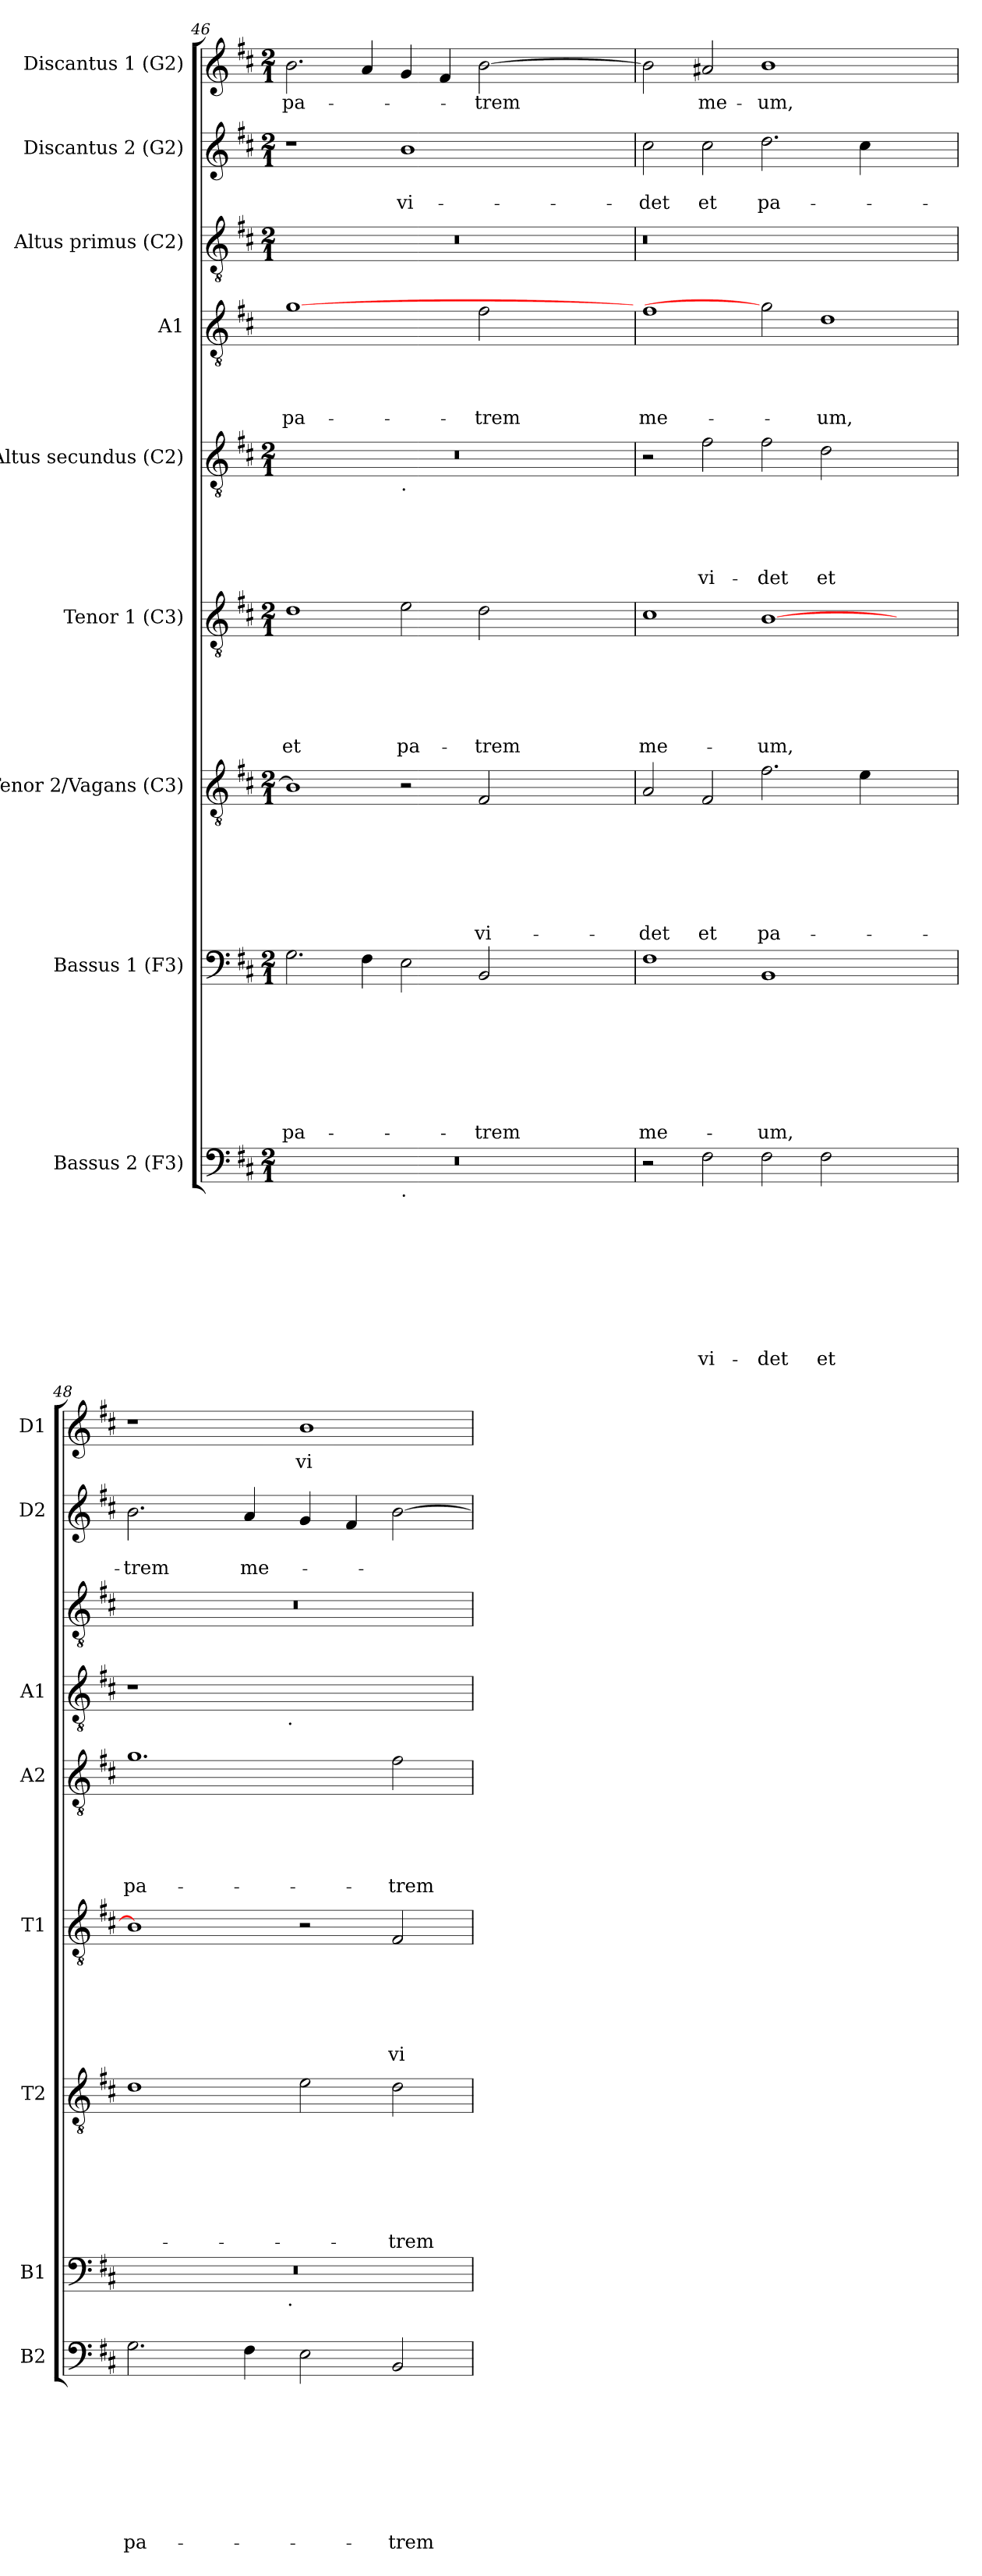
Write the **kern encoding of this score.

**kern	**text	**text	**text	**text	**text	**text	**text	**text	**text	**kern	**text	**text	**text	**text	**text	**text	**text	**text	**kern	**text	**text	**text	**text	**text	**text	**text	**kern	**text	**text	**text	**text	**text	**text	**kern	**text	**text	**text	**text	**text	**kern	**text	**text	**text	**text	**kern	**kern	**text	**text	**kern	**text
*part9	*part9	*part9	*part9	*part9	*part9	*part9	*part9	*part9	*part9	*part8	*part8	*part8	*part8	*part8	*part8	*part8	*part8	*part8	*part7	*part7	*part7	*part7	*part7	*part7	*part7	*part7	*part6	*part6	*part6	*part6	*part6	*part6	*part6	*part5	*part5	*part5	*part5	*part5	*part5	*part4	*part4	*part4	*part4	*part4	*part3	*part2	*part2	*part2	*part1	*part1
*staff9	*staff9	*staff9	*staff9	*staff9	*staff9	*staff9	*staff9	*staff9	*staff9	*staff8	*staff8	*staff8	*staff8	*staff8	*staff8	*staff8	*staff8	*staff8	*staff7	*staff7	*staff7	*staff7	*staff7	*staff7	*staff7	*staff7	*staff6	*staff6	*staff6	*staff6	*staff6	*staff6	*staff6	*staff5	*staff5	*staff5	*staff5	*staff5	*staff5	*staff4	*staff4	*staff4	*staff4	*staff4	*staff3	*staff2	*staff2	*staff2	*staff1	*staff1
*I"Bassus 2 (F3)	*	*	*	*	*	*	*	*	*	*I"Bassus 1 (F3)	*	*	*	*	*	*	*	*	*I"Tenor 2/Vagans (C3)	*	*	*	*	*	*	*	*I"Tenor 1 (C3)	*	*	*	*	*	*	*I"Altus secundus (C2)	*	*	*	*	*	*I"A1	*	*	*	*	*I"Altus primus (C2)	*I"Discantus 2 (G2)	*	*	*I"Discantus 1 (G2)	*
*I'B2	*	*	*	*	*	*	*	*	*	*I'B1	*	*	*	*	*	*	*	*	*I'T2	*	*	*	*	*	*	*	*I'T1	*	*	*	*	*	*	*I'A2	*	*	*	*	*	*I'A1	*	*	*	*	*	*I'D2	*	*	*I'D1	*
*clefF4	*	*	*	*	*	*	*	*	*	*clefF4	*	*	*	*	*	*	*	*	*clefGv2	*	*	*	*	*	*	*	*clefGv2	*	*	*	*	*	*	*clefGv2	*	*	*	*	*	*clefGv2	*	*	*	*	*clefGv2	*clefG2	*	*	*clefG2	*
*k[f#c#]	*	*	*	*	*	*	*	*	*	*k[f#c#]	*	*	*	*	*	*	*	*	*k[f#c#]	*	*	*	*	*	*	*	*k[f#c#]	*	*	*	*	*	*	*k[f#c#]	*	*	*	*	*	*k[f#c#]	*	*	*	*	*k[f#c#]	*k[f#c#]	*	*	*k[f#c#]	*
*D:	*	*	*	*	*	*	*	*	*	*D:	*	*	*	*	*	*	*	*	*D:	*	*	*	*	*	*	*	*D:	*	*	*	*	*	*	*D:	*	*	*	*	*	*D:	*	*	*	*	*D:	*D:	*	*	*D:	*
*M2/1	*	*	*	*	*	*	*	*	*	*M2/1	*	*	*	*	*	*	*	*	*M2/1	*	*	*	*	*	*	*	*M2/1	*	*	*	*	*	*	*M2/1	*	*	*	*	*	*	*	*	*	*	*M2/1	*M2/1	*	*	*M2/1	*
=46	=46	=46	=46	=46	=46	=46	=46	=46	=46	=46	=46	=46	=46	=46	=46	=46	=46	=46	=46	=46	=46	=46	=46	=46	=46	=46	=46	=46	=46	=46	=46	=46	=46	=46	=46	=46	=46	=46	=46	=46	=46	=46	=46	=46	=46	=46	=46	=46	=46	=46
!	!	!	!	!	!	!	!	!	!	!	!	!	!	!	!	!	!	!LO:LY:b	!	!	!	!	!	!	!	!	!	!	!	!	!	!	!LO:LY:b	!	!	!	!	!	!	!	!	!	!	!LO:LY:b	!	!	!	!	!	!LO:LY:b
*^	*	*	*	*	*	*	*	*	*	*	*	*	*	*	*	*	*	*	*	*	*	*	*	*	*	*	*	*	*	*	*	*	*	*^	*	*	*	*	*	*	*	*	*	*	*	*	*	*	*	*
0r	1ryy	.	.	.	.	.	.	.	.	.	2.G\	.	.	.	.	.	.	.	pa-	1B]	.	.	.	.	.	.	.	1d	.	.	.	.	.	et	0r	1ryy	.	.	.	.	.	[1g	.	.	.	pa-	0r	1r	.	.	2.b\	pa-
.	.	.	.	.	.	.	.	.	.	.	4F#\	.	.	.	.	.	.	.	.	.	.	.	.	.	.	.	.	.	.	.	.	.	.	.	.	.	.	.	.	.	.	.	.	.	.	.	.	.	.	.	4a/	.
!	!	!	!	!	!	!	!	!	!	!	!	!	!	!	!	!	!	!	!	!	!	!	!	!	!	!	!	!	!	!	!	!	!	!	!	!LO:TX:b:t=.	!	!	!	!	!	!	!	!	!	!	!	!	!	!	!	!
!	!LO:TX:b:t=.	!	!	!	!	!	!	!	!	!	!	!	!	!	!	!	!	!	!	!	!	!	!	!	!	!	!	!	!	!	!	!	!	!	!	!	!	!	!	!	!	!	!	!	!	!	!	!	!	!	!	!
!	!	!	!	!	!	!	!	!	!	!	!	!	!	!	!	!	!	!	!	!	!	!	!	!	!	!	!	!	!	!	!	!	!	!LO:LY:b	!	!	!	!	!	!	!	!	!	!	!	!	!	!	!	!LO:LY:b	!	!
.	1ryy	.	.	.	.	.	.	.	.	.	2E\	.	.	.	.	.	.	.	.	2r	.	.	.	.	.	.	.	2e\	.	.	.	.	.	pa-	.	1ryy	.	.	.	.	.	2ryy	.	.	.	.	.	1b	.	vi-	4g/	.
.	.	.	.	.	.	.	.	.	.	.	.	.	.	.	.	.	.	.	.	.	.	.	.	.	.	.	.	.	.	.	.	.	.	.	.	.	.	.	.	.	.	.	.	.	.	.	.	.	.	.	4f#/	.
!	!	!	!	!	!	!	!	!	!	!	!	!	!	!	!	!	!	!	!LO:LY:b	!	!	!	!	!	!	!	!LO:LY:b	!	!	!	!	!	!	!LO:LY:b	!	!	!	!	!	!	!	!	!	!	!	!LO:LY:b	!	!	!	!	!	!LO:LY:b
.	.	.	.	.	.	.	.	.	.	.	2BB/	.	.	.	.	.	.	.	-trem	2F#/	.	.	.	.	.	.	vi-	2d\	.	.	.	.	.	-trem	.	.	.	.	.	.	.	2f#\	.	.	.	-trem	.	.	.	.	[>2b\	-trem
=47	=47	=47	=47	=47	=47	=47	=47	=47	=47	=47	=47	=47	=47	=47	=47	=47	=47	=47	=47	=47	=47	=47	=47	=47	=47	=47	=47	=47	=47	=47	=47	=47	=47	=47	=47	=47	=47	=47	=47	=47	=47	=47	=47	=47	=47	=47	=47	=47	=47	=47	=47	=47
!	!	!	!	!	!	!	!	!	!	!	!	!	!	!	!	!	!	!	!LO:LY:b	!	!	!	!	!	!	!	!LO:LY:b	!	!	!	!	!	!	!LO:LY:b	!	!	!	!	!	!	!	!	!	!	!	!LO:LY:b	!	!	!	!LO:LY:b	!	!
*v	*v	*	*	*	*	*	*	*	*	*	*	*	*	*	*	*	*	*	*	*	*	*	*	*	*	*	*	*	*	*	*	*	*	*	*v	*v	*	*	*	*	*	*	*	*	*	*	*	*	*	*	*	*
2r	.	.	.	.	.	.	.	.	.	1F#	.	.	.	.	.	.	.	me-	2A/	.	.	.	.	.	.	-det	1c#	.	.	.	.	.	me-	2r	.	.	.	.	.	1f#	.	.	.	me-	0r	2cc#\	.	-det	2b\]	.
!	!	!	!	!	!	!	!	!	!LO:LY:b	!	!	!	!	!	!	!	!	!	!	!	!	!	!	!	!	!LO:LY:b	!	!	!	!	!	!	!	!	!	!	!	!	!LO:LY:b	!	!	!	!	!	!	!	!	!LO:LY:b	!	!LO:LY:b
2F#\	.	.	.	.	.	.	.	.	vi-	.	.	.	.	.	.	.	.	.	2F#/	.	.	.	.	.	.	et	.	.	.	.	.	.	.	2f#\	.	.	.	.	vi-	.	.	.	.	.	.	2cc#\	.	et	2a#/	me-
!	!	!	!	!	!	!	!	!	!LO:LY:b	!	!	!	!	!	!	!	!	!LO:LY:b	!	!	!	!	!	!	!	!LO:LY:b	!	!	!	!	!	!	!LO:LY:b	!	!	!	!	!	!LO:LY:b	!	!	!	!	!	!	!	!	!LO:LY:b	!	!LO:LY:b
2F#\	.	.	.	.	.	.	.	.	-det	1BB	.	.	.	.	.	.	.	-um,	2.f#\	.	.	.	.	.	.	pa-	[>1B	.	.	.	.	.	-um,	2f#\	.	.	.	.	-det	2g]	.	.	.	.	.	2.dd\	.	pa-	1b	-um,
!	!	!	!	!	!	!	!	!	!LO:LY:b	!	!	!	!	!	!	!	!	!	!	!	!	!	!	!	!	!	!	!	!	!	!	!	!	!	!	!	!	!	!LO:LY:b	!	!	!	!	!LO:LY:b	!	!	!	!	!	!
2F#\	.	.	.	.	.	.	.	.	et	.	.	.	.	.	.	.	.	.	.	.	.	.	.	.	.	.	.	.	.	.	.	.	.	2d\	.	.	.	.	et	1d	.	.	.	-um,	.	.	.	.	.	.
.	.	.	.	.	.	.	.	.	.	.	.	.	.	.	.	.	.	.	4e\	.	.	.	.	.	.	.	.	.	.	.	.	.	.	.	.	.	.	.	.	.	.	.	.	.	.	4cc#\	.	.	.	.
2ryy	.	.	.	.	.	.	.	.	.	2ryy	.	.	.	.	.	.	.	.	2ryy	.	.	.	.	.	.	.	2ryy	.	.	.	.	.	.	2ryy	.	.	.	.	.	.	.	.	.	.	2ryy	2ryy	.	.	2ryy	.
=48	=48	=48	=48	=48	=48	=48	=48	=48	=48	=48	=48	=48	=48	=48	=48	=48	=48	=48	=48	=48	=48	=48	=48	=48	=48	=48	=48	=48	=48	=48	=48	=48	=48	=48	=48	=48	=48	=48	=48	=48	=48	=48	=48	=48	=48	=48	=48	=48	=48	=48
!	!	!	!	!	!	!	!	!	!LO:LY:b	!	!	!	!	!	!	!	!	!	!	!	!	!	!	!	!	!	!	!	!	!	!	!	!	!	!	!	!	!	!LO:LY:b	!	!	!	!	!	!	!	!	!LO:LY:b	!	!
*	*	*	*	*	*	*	*	*	*	*^	*	*	*	*	*	*	*	*	*	*	*	*	*	*	*	*	*	*	*	*	*	*	*	*	*	*	*	*	*	*^	*	*	*	*	*	*	*	*	*	*
2.G\	.	.	.	.	.	.	.	.	pa-	0r	2ryy	.	.	.	.	.	.	.	.	1d	.	.	.	.	.	.	.	1B]	.	.	.	.	.	.	1.g	.	.	.	.	pa-	1r	2ryy	.	.	.	.	0r	2.b\	.	-trem	1r	.
.	.	.	.	.	.	.	.	.	.	.	4...ryy	.	.	.	.	.	.	.	.	.	.	.	.	.	.	.	.	.	.	.	.	.	.	.	.	.	.	.	.	.	.	4...ryy	.	.	.	.	.	.	.	.	.	.
!	!	!	!	!	!	!	!	!	!	!	!	!	!	!	!	!	!	!	!	!	!	!	!	!	!	!	!	!	!	!	!	!	!	!	!	!	!	!	!	!	!	!	!	!	!	!	!	!	!	!LO:LY:b	!	!
4F#\	.	.	.	.	.	.	.	.	.	.	.	.	.	.	.	.	.	.	.	.	.	.	.	.	.	.	.	.	.	.	.	.	.	.	.	.	.	.	.	.	.	.	.	.	.	.	.	4a/	.	me-	.	.
!	!	!	!	!	!	!	!	!	!	!	!	!	!	!	!	!	!	!	!	!	!	!	!	!	!	!	!	!	!	!	!	!	!	!	!	!	!	!	!	!	!	!LO:TX:b:t=.	!	!	!	!	!	!	!	!	!	!
!	!	!	!	!	!	!	!	!	!	!	!LO:TX:b:t=.	!	!	!	!	!	!	!	!	!	!	!	!	!	!	!	!	!	!	!	!	!	!	!	!	!	!	!	!	!	!	!	!	!	!	!	!	!	!	!	!	!
.	.	.	.	.	.	.	.	.	.	.	1ryy	.	.	.	.	.	.	.	.	.	.	.	.	.	.	.	.	.	.	.	.	.	.	.	.	.	.	.	.	.	.	1ryy	.	.	.	.	.	.	.	.	.	.
!	!	!	!	!	!	!	!	!	!	!	!	!	!	!	!	!	!	!	!	!	!	!	!	!	!	!	!	!	!	!	!	!	!	!	!	!	!	!	!	!	!	!	!	!	!	!	!	!	!	!	!	!LO:LY:b
2E\	.	.	.	.	.	.	.	.	.	.	.	.	.	.	.	.	.	.	.	2e\	.	.	.	.	.	.	.	2r	.	.	.	.	.	.	.	.	.	.	.	.	1ryy	.	.	.	.	.	.	4g/	.	.	1b	vi-
.	.	.	.	.	.	.	.	.	.	.	.	.	.	.	.	.	.	.	.	.	.	.	.	.	.	.	.	.	.	.	.	.	.	.	.	.	.	.	.	.	.	.	.	.	.	.	.	4f#/	.	.	.	.
!	!	!	!	!	!	!	!	!	!LO:LY:b	!	!	!	!	!	!	!	!	!	!	!	!	!	!	!	!	!	!LO:LY:b	!	!	!	!	!	!	!LO:LY:b	!	!	!	!	!	!LO:LY:b	!	!	!	!	!	!	!	!	!	!	!	!
2BB/	.	.	.	.	.	.	.	.	-trem	.	.	.	.	.	.	.	.	.	.	2d\	.	.	.	.	.	.	-trem	2F#/	.	.	.	.	.	vi-	2f#\	.	.	.	.	-trem	.	.	.	.	.	.	.	[>2b\	.	.	.	.
.	.	.	.	.	.	.	.	.	.	.	32ryy	.	.	.	.	.	.	.	.	.	.	.	.	.	.	.	.	.	.	.	.	.	.	.	.	.	.	.	.	.	.	32ryy	.	.	.	.	.	.	.	.	.	.
*	*	*	*	*	*	*	*	*	*	*v	*v	*	*	*	*	*	*	*	*	*	*	*	*	*	*	*	*	*	*	*	*	*	*	*	*	*	*	*	*	*	*v	*v	*	*	*	*	*	*	*	*	*	*
=	=	=	=	=	=	=	=	=	=	=	=	=	=	=	=	=	=	=	=	=	=	=	=	=	=	=	=	=	=	=	=	=	=	=	=	=	=	=	=	=	=	=	=	=	=	=	=	=	=	=
*-	*-	*-	*-	*-	*-	*-	*-	*-	*-	*-	*-	*-	*-	*-	*-	*-	*-	*-	*-	*-	*-	*-	*-	*-	*-	*-	*-	*-	*-	*-	*-	*-	*-	*-	*-	*-	*-	*-	*-	*-	*-	*-	*-	*-	*-	*-	*-	*-	*-	*-
